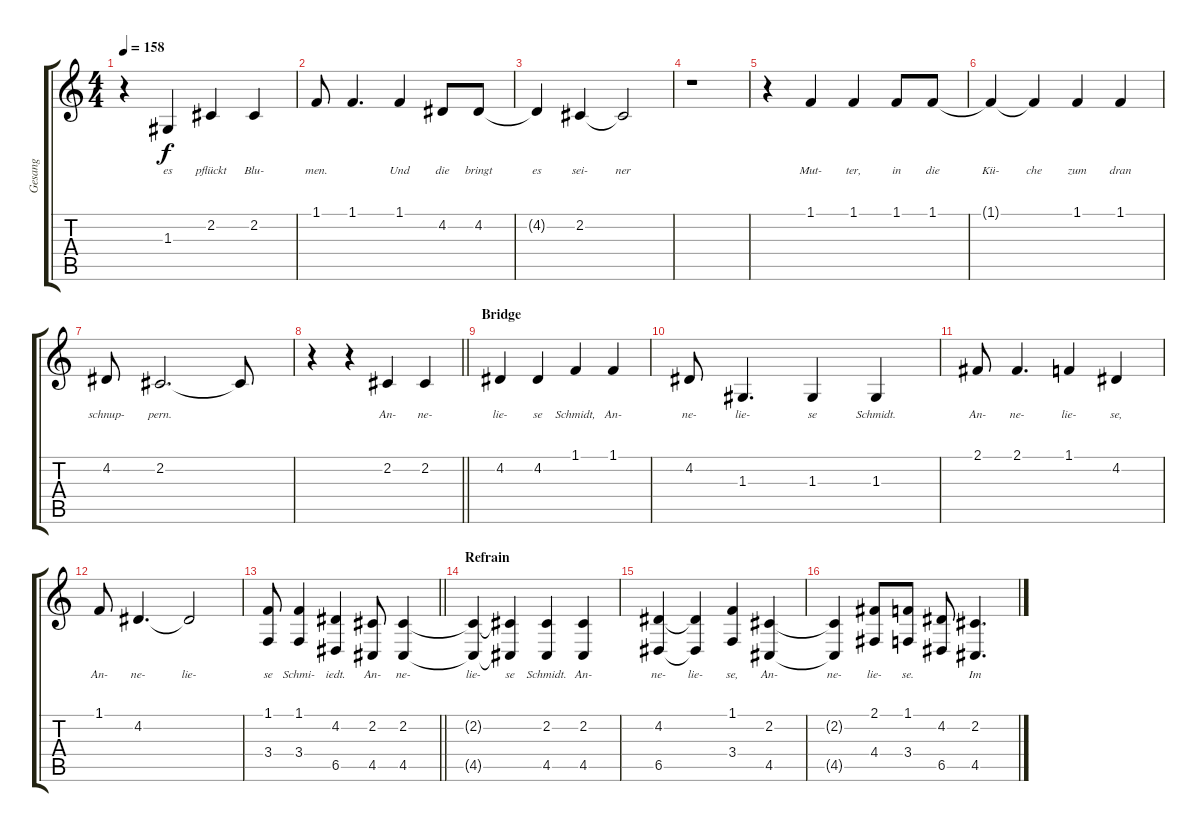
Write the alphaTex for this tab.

\track ("Gesang" "Gesang") {instrument lead2sawtooth}
\staff {score tabs}
\tuning (E4 B3 G3 D3 A2 E2) {hide}
\ts (4 4)
\tempo 158
\clef g2
\ks c
r.4{dy f} 1.3.4{lyrics (0 "es") lyrics (1 "") lyrics (2 "") lyrics (3 "") lyrics (4 "")} 2.2.4{lyrics (0 "pflückt") lyrics (1 "") lyrics (2 "") lyrics (3 "") lyrics (4 "")} 2.2.4{lyrics (0 "Blu-") lyrics (1 "") lyrics (2 "") lyrics (3 "") lyrics (4 "")} |
1.1.8{lyrics (0 "men.") lyrics (1 "") lyrics (2 "") lyrics (3 "") lyrics (4 "")} 1.1.4{d lyrics (0 "") lyrics (1 "") lyrics (2 "") lyrics (3 "") lyrics (4 "")} 1.1.4{lyrics (0 "Und") lyrics (1 "") lyrics (2 "") lyrics (3 "") lyrics (4 "")} 4.2.8{lyrics (0 "die") lyrics (1 "") lyrics (2 "") lyrics (3 "") lyrics (4 "")} 4.2.8{lyrics (0 "bringt") lyrics (1 "") lyrics (2 "") lyrics (3 "") lyrics (4 "")} |
4.2{t}.4{lyrics (0 "es") lyrics (1 "") lyrics (2 "") lyrics (3 "") lyrics (4 "")} 2.2.4{lyrics (0 "sei-") lyrics (1 "") lyrics (2 "") lyrics (3 "") lyrics (4 "")} 2.2{t}.2{lyrics (0 "ner") lyrics (1 "") lyrics (2 "") lyrics (3 "") lyrics (4 "")} |
r.1 |
r.4 1.1.4{lyrics (0 "Mut-") lyrics (1 "") lyrics (2 "") lyrics (3 "") lyrics (4 "")} 1.1.4{lyrics (0 "ter,") lyrics (1 "") lyrics (2 "") lyrics (3 "") lyrics (4 "")} 1.1.8{lyrics (0 "in") lyrics (1 "") lyrics (2 "") lyrics (3 "") lyrics (4 "")} 1.1.8{lyrics (0 "die") lyrics (1 "") lyrics (2 "") lyrics (3 "") lyrics (4 "")} |
1.1{t}.4{lyrics (0 "Kü-") lyrics (1 "") lyrics (2 "") lyrics (3 "") lyrics (4 "")} 1.1{t}.4{lyrics (0 "che") lyrics (1 "") lyrics (2 "") lyrics (3 "") lyrics (4 "")} 1.1.4{lyrics (0 "zum") lyrics (1 "") lyrics (2 "") lyrics (3 "") lyrics (4 "")} 1.1.4{lyrics (0 "dran") lyrics (1 "") lyrics (2 "") lyrics (3 "") lyrics (4 "")} |
4.2.8{lyrics (0 "schnup-") lyrics (1 "") lyrics (2 "") lyrics (3 "") lyrics (4 "")} 2.2.2{d lyrics (0 "pern.") lyrics (1 "") lyrics (2 "") lyrics (3 "") lyrics (4 "")} 2.2{t}.8{lyrics (0 "") lyrics (1 "") lyrics (2 "") lyrics (3 "") lyrics (4 "")} |
\barLineRight lightlight
r.4 r.4 2.2.4{lyrics (0 "An-") lyrics (1 "") lyrics (2 "") lyrics (3 "") lyrics (4 "")} 2.2.4{lyrics (0 "ne-") lyrics (1 "") lyrics (2 "") lyrics (3 "") lyrics (4 "")} |
\section ("" "Bridge")
4.2.4{lyrics (0 "lie-") lyrics (1 "") lyrics (2 "") lyrics (3 "") lyrics (4 "")} 4.2.4{lyrics (0 "se") lyrics (1 "") lyrics (2 "") lyrics (3 "") lyrics (4 "")} 1.1.4{lyrics (0 "Schmidt,") lyrics (1 "") lyrics (2 "") lyrics (3 "") lyrics (4 "")} 1.1.4{lyrics (0 "An-") lyrics (1 "") lyrics (2 "") lyrics (3 "") lyrics (4 "")} |
4.2.8{lyrics (0 "ne-") lyrics (1 "") lyrics (2 "") lyrics (3 "") lyrics (4 "")} 1.3.4{d lyrics (0 "lie-") lyrics (1 "") lyrics (2 "") lyrics (3 "") lyrics (4 "")} 1.3.4{lyrics (0 "se") lyrics (1 "") lyrics (2 "") lyrics (3 "") lyrics (4 "")} 1.3.4{lyrics (0 "Schmidt.") lyrics (1 "") lyrics (2 "") lyrics (3 "") lyrics (4 "")} |
2.1.8{lyrics (0 "An-") lyrics (1 "") lyrics (2 "") lyrics (3 "") lyrics (4 "")} 2.1.4{d lyrics (0 "ne-") lyrics (1 "") lyrics (2 "") lyrics (3 "") lyrics (4 "")} 1.1.4{lyrics (0 "lie-") lyrics (1 "") lyrics (2 "") lyrics (3 "") lyrics (4 "")} 4.2.4{lyrics (0 "se,") lyrics (1 "") lyrics (2 "") lyrics (3 "") lyrics (4 "")} |
1.1.8{lyrics (0 "An-") lyrics (1 "") lyrics (2 "") lyrics (3 "") lyrics (4 "")} 4.2.4{d lyrics (0 "ne-") lyrics (1 "") lyrics (2 "") lyrics (3 "") lyrics (4 "")} 4.2{t}.2{lyrics (0 "lie-") lyrics (1 "") lyrics (2 "") lyrics (3 "") lyrics (4 "")} |
\barLineRight lightlight
(1.1 3.4).8{lyrics (0 "se") lyrics (1 "") lyrics (2 "") lyrics (3 "") lyrics (4 "")} (1.1 3.4).4{lyrics (0 "Schmi-") lyrics (1 "") lyrics (2 "") lyrics (3 "") lyrics (4 "")} (4.2 6.5).4{lyrics (0 "iedt.") lyrics (1 "") lyrics (2 "") lyrics (3 "") lyrics (4 "")} (2.2 4.5).8{lyrics (0 "An-") lyrics (1 "") lyrics (2 "") lyrics (3 "") lyrics (4 "")} (2.2 4.5).4{lyrics (0 "ne-") lyrics (1 "") lyrics (2 "") lyrics (3 "") lyrics (4 "")} |
\section ("" "Refrain")
(2.2{t} 4.5{t}).4{lyrics (0 "lie-") lyrics (1 "") lyrics (2 "") lyrics (3 "") lyrics (4 "")} (2.2{t} 4.5{t}).4{lyrics (0 "se") lyrics (1 "") lyrics (2 "") lyrics (3 "") lyrics (4 "")} (2.2 4.5).4{lyrics (0 "Schmidt.") lyrics (1 "") lyrics (2 "") lyrics (3 "") lyrics (4 "")} (2.2 4.5).4{lyrics (0 "An-") lyrics (1 "") lyrics (2 "") lyrics (3 "") lyrics (4 "")} |
(4.2 6.5).4{lyrics (0 "ne-") lyrics (1 "") lyrics (2 "") lyrics (3 "") lyrics (4 "")} (4.2{t} 6.5{t}).4{lyrics (0 "lie-") lyrics (1 "") lyrics (2 "") lyrics (3 "") lyrics (4 "")} (1.1 3.4).4{lyrics (0 "se,") lyrics (1 "") lyrics (2 "") lyrics (3 "") lyrics (4 "")} (2.2 4.5).4{lyrics (0 "An-") lyrics (1 "") lyrics (2 "") lyrics (3 "") lyrics (4 "")} |
(2.2{t} 4.5{t}).4{lyrics (0 "ne-") lyrics (1 "") lyrics (2 "") lyrics (3 "") lyrics (4 "")} (2.1 4.4).8{lyrics (0 "lie-") lyrics (1 "") lyrics (2 "") lyrics (3 "") lyrics (4 "")} (1.1 3.4).8{lyrics (0 "se.") lyrics (1 "") lyrics (2 "") lyrics (3 "") lyrics (4 "")} (4.2 6.5).8{lyrics (0 "") lyrics (1 "") lyrics (2 "") lyrics (3 "") lyrics (4 "")} (2.2 4.5).4{d lyrics (0 "Im") lyrics (1 "") lyrics (2 "") lyrics (3 "") lyrics (4 "")}
